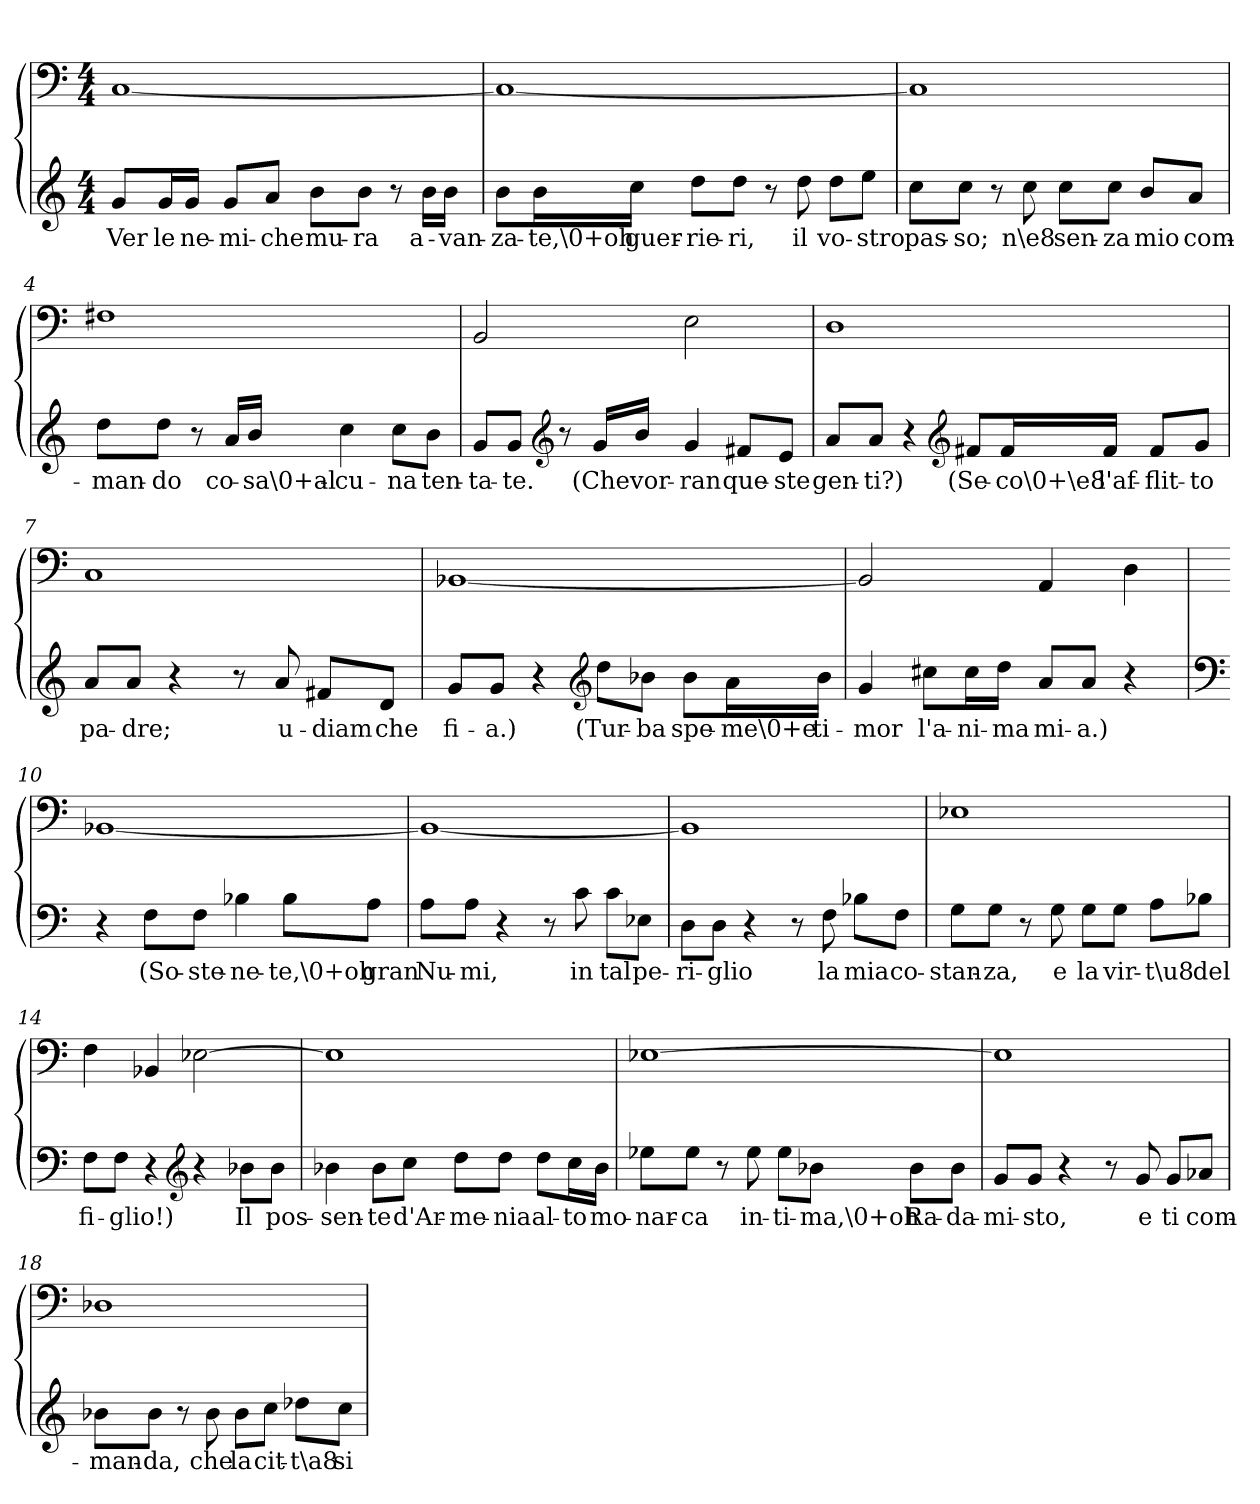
**kern	**text	**kern
*part1	*part1	*part1
*staff2	*staff2	*staff1
*clefG2	*	*clefF4
*k[]	*	*k[]
*C:	*	*C:
*M4/4	*	*M4/4
=1	=1	=1
8g/L	Ver	[1C/
16g/L	le	.
16g/JJ	ne-	.
8g/L	-mi-	.
8a/J	-che	.
8b\L	mu-	.
8b\J	-ra	.
8r	.	.
16b\LL	a-	.
16b\JJ	-van-	.
=2	=2	=2
8b\L	-za-	1C/_
16b\L	-te,\0+oh	.
16cc\JJ	guer-	.
8dd\L	-rie-	.
8dd\J	-ri,	.
8r	.	.
8dd\	il	.
8dd\L	vo-	.
8ee\J	-stro	.
=3	=3	=3
8cc\L	pas-	1C/]
8cc\J	-so;	.
8r	.	.
8cc\	n\e8	.
8cc\L	sen-	.
8cc\J	-za	.
8b/L	mio	.
8a/J	com-	.
=4	=4	=4
8dd\L	-man-	1F#X\
8dd\J	-do	.
8r	.	.
16a/LL	co-	.
16b/JJ	-sa\0+al-	.
4cc\	-cu-	.
8cc\L	-na	.
8b\J	ten-	.
=5	=5	=5
8g/L	-ta-	2BB/
8g/J	-te.	.
*clefG2	*	*
8r	.	.
16g/LL	(Che	.
16b/JJ	vor-	.
4g/	-ran	2E\
8f#X/L	que-	.
8e/J	-ste	.
=6	=6	=6
8a/L	gen-	1D\
8a/J	-ti?)	.
4r	.	.
*clefG2	*	*
8f#X/L	(Se-	.
16f#/L	-co\0+\e8	.
16f#/JJ	l'af-	.
8f#/L	-flit-	.
8g/J	-to	.
=7	=7	=7
8a/L	pa-	1C/
8a/J	-dre;	.
4r	.	.
8r	.	.
8a/	u-	.
8f#X/L	-diam	.
8d/J	che	.
=8	=8	=8
8g/L	fi-	[1BB-X/
8g/J	-a.)	.
4r	.	.
*clefG2	*	*
8dd\L	(Tur-	.
8b-X\J	-ba	.
8b-\L	spe-	.
16a\L	-me\0+e	.
16b-\JJ	ti-	.
=9	=9	=9
4g/	-mor	2BB-/]
8cc#X\L	l'a-	.
16cc#\L	-ni-	.
16dd\JJ	-ma	.
8a/L	mi-	4AA/
8a/J	-a.)	.
4r	.	4D\
=10	=10	=10
*clefF4	*	*
4r	.	[1BB-X/
8F\L	(So-	.
8F\J	-ste-	.
4B-X\	-ne-	.
8B-\L	-te,\0+oh	.
8A\J	gran	.
=11	=11	=11
8A\L	Nu-	1BB-/_
8A\J	-mi,	.
4r	.	.
8r	.	.
8c\	in	.
8c\L	tal	.
8E-X\J	pe-	.
=12	=12	=12
8D\L	-ri-	1BB-/]
8D\J	-glio	.
4r	.	.
8r	.	.
8F\	la	.
8B-X\L	mia	.
8F\J	co-	.
=13	=13	=13
8G\L	-stan-	1E-X\
8G\J	-za,	.
8r	.	.
8G\	e	.
8G\L	la	.
8G\J	vir-	.
8A\L	-t\u8	.
8B-X\J	del	.
=14	=14	=14
8F\L	fi-	4F\
8F\J	-glio!)	.
4r	.	4BB-X/
*clefG2	*	*
4r	.	[2E-X\
8b-X\L	Il	.
8b-\J	pos-	.
=15	=15	=15
4b-X\	-sen-	1E-\]
8b-\L	-te	.
8cc\J	d'Ar-	.
8dd\L	-me-	.
8dd\J	-nia	.
8dd\L	al-	.
16cc\L	-to	.
16b-\JJ	mo-	.
=16	=16	=16
8ee-X\L	-nar-	[1E-X\
8ee-\J	-ca	.
8r	.	.
8ee-\	in-	.
8ee-\L	-ti-	.
8b-X\J	-ma,\0+oh	.
8b-\L	Ra-	.
8b-\J	-da-	.
=17	=17	=17
8g/L	-mi-	1E-\]
8g/J	-sto,	.
4r	.	.
8r	.	.
8g/	e	.
8g/L	ti	.
8a-X/J	com-	.
=18	=18	=18
8b-X\L	-man-	1D-X\
8b-\J	-da,	.
8r	.	.
8b-\	che	.
8b-\L	la	.
8cc\J	cit-	.
8dd-X\L	-t\a8	.
8cc\J	si	.
=	=	=
*-	*-	*-
